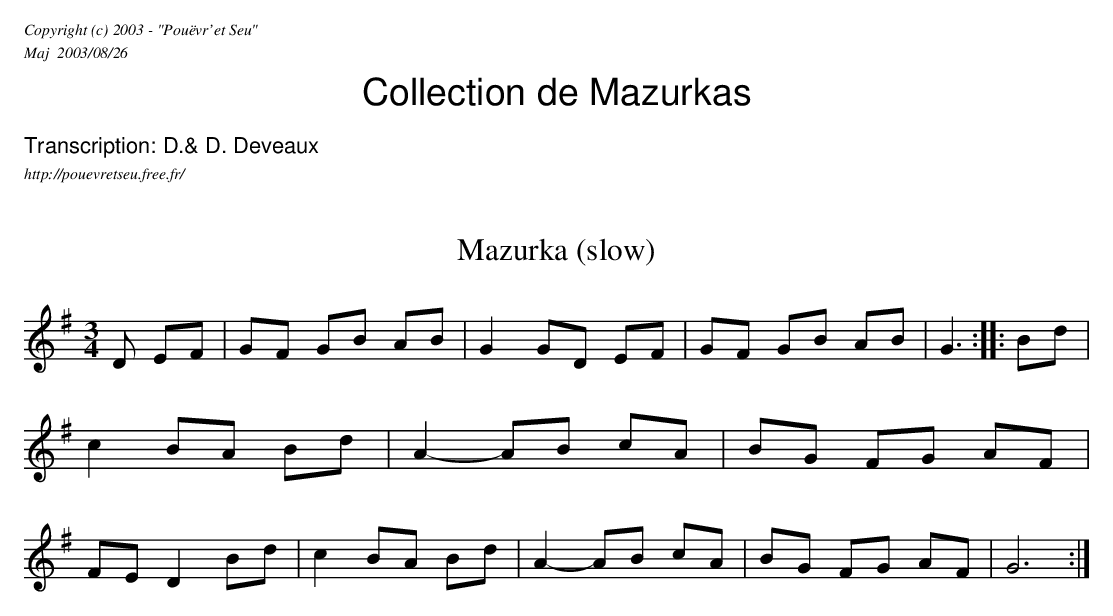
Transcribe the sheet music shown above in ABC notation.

X:1
T: Mazurka (slow)
M: 3/4
K: G
D EF | GF GB AB | G2GD EF | GF GB AB | G3::\
Bd | c2BA Bd | A2-AB cA | BG FG AF | FE D2Bd | \
c2BA Bd | A2-AB cA | BG FG AF | G6 :|
